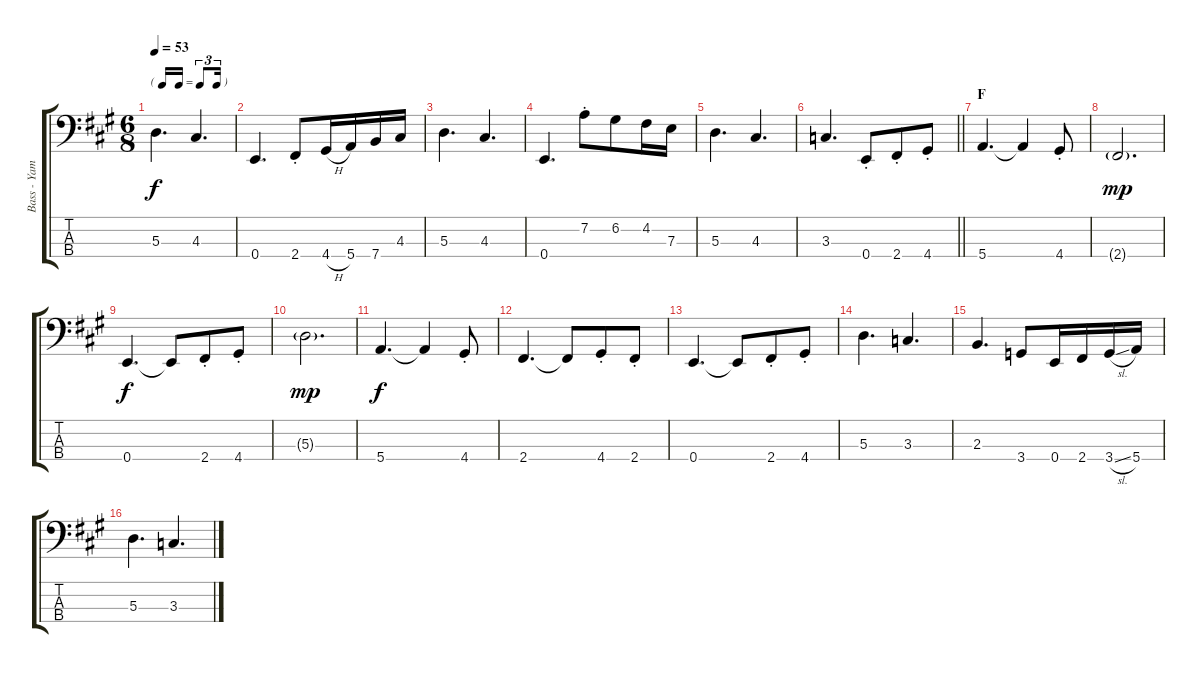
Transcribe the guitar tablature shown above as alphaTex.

\track ("Bass - Yamada Takahiro" "Bass - Yam") {instrument electricbasspick}
\staff {score tabs}
\tuning (G2 D2 A1 E1) {hide}
\ts (6 8)
\tf triplet16th
\tempo 53
\clef f4
\ks a
5.3.4{d dy f} 4.3.4{d} |
0.4.4{d} 2.4{st}.8 4.4{h}.16 5.4.16 7.4.16 4.3.16 |
5.3.4{d} 4.3.4{d} |
0.4.4{d} 7.2{st}.8 6.2.8 4.2.16 7.3.16 |
5.3.4{d} 4.3.4{d} |
\barLineRight lightlight
3.3.4{d} 0.4{st}.8 2.4{st}.8 4.4{st}.8 |
\section ("" "F")
5.4.4{d} 5.4{t}.4 4.4{st}.8 |
2.4{g}.2{d dy mp} |
0.4.4{d dy f} 0.4{t}.8 2.4{st}.8 4.4{st}.8 |
5.3{g}.2{d dy mp} |
5.4.4{d dy f} 5.4{t}.4 4.4{st}.8 |
2.4.4{d} 2.4{t}.8 4.4{st}.8 2.4{st}.8 |
0.4.4{d} 0.4{t}.8 2.4{st}.8 4.4{st}.8 |
5.3.4{d} 3.3.4{d} |
2.3.4{d} 3.4.8 0.4.16 2.4.16 3.4{sl}.16 5.4.16 |
5.3.4{d} 3.3.4{d}
